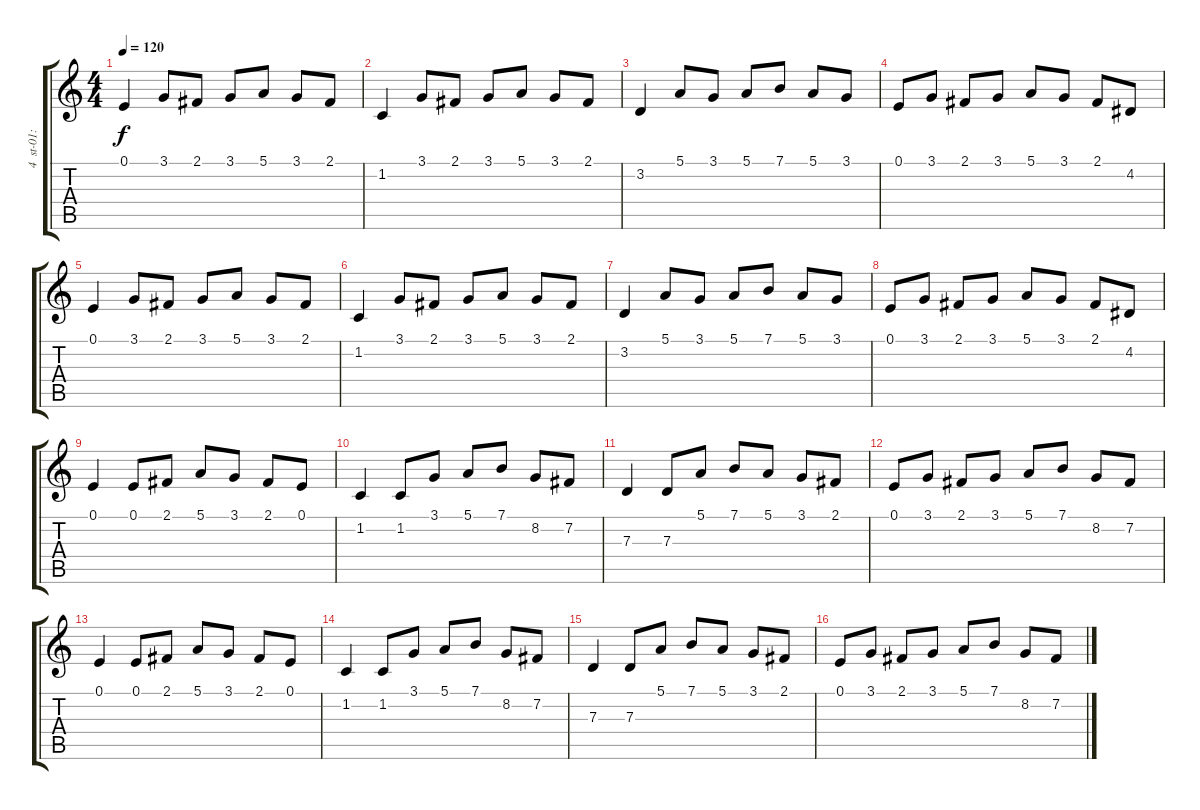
\track (" 4  st-01:shamus" " 4  st-01:") {instrument lead5charang}
\staff {score tabs}
\tuning (E4 B3 G3 D3 A2 E2) {hide}
\ts (4 4)
\tempo 120
\clef g2
\ks c
0.1.4{dy f} 3.1.8 2.1.8 3.1.8 5.1.8 3.1.8 2.1.8 |
1.2.4 3.1.8 2.1.8 3.1.8 5.1.8 3.1.8 2.1.8 |
3.2.4 5.1.8 3.1.8 5.1.8 7.1.8 5.1.8 3.1.8 |
0.1.8 3.1.8 2.1.8 3.1.8 5.1.8 3.1.8 2.1.8 4.2.8 |
0.1.4 3.1.8 2.1.8 3.1.8 5.1.8 3.1.8 2.1.8 |
1.2.4 3.1.8 2.1.8 3.1.8 5.1.8 3.1.8 2.1.8 |
3.2.4 5.1.8 3.1.8 5.1.8 7.1.8 5.1.8 3.1.8 |
0.1.8 3.1.8 2.1.8 3.1.8 5.1.8 3.1.8 2.1.8 4.2.8 |
0.1.4 0.1.8 2.1.8 5.1.8 3.1.8 2.1.8 0.1.8 |
1.2.4 1.2.8 3.1.8 5.1.8 7.1.8 8.2.8 7.2.8 |
7.3.4 7.3.8 5.1.8 7.1.8 5.1.8 3.1.8 2.1.8 |
0.1.8 3.1.8 2.1.8 3.1.8 5.1.8 7.1.8 8.2.8 7.2.8 |
0.1.4 0.1.8 2.1.8 5.1.8 3.1.8 2.1.8 0.1.8 |
1.2.4 1.2.8 3.1.8 5.1.8 7.1.8 8.2.8 7.2.8 |
7.3.4 7.3.8 5.1.8 7.1.8 5.1.8 3.1.8 2.1.8 |
0.1.8 3.1.8 2.1.8 3.1.8 5.1.8 7.1.8 8.2.8 7.2.8
